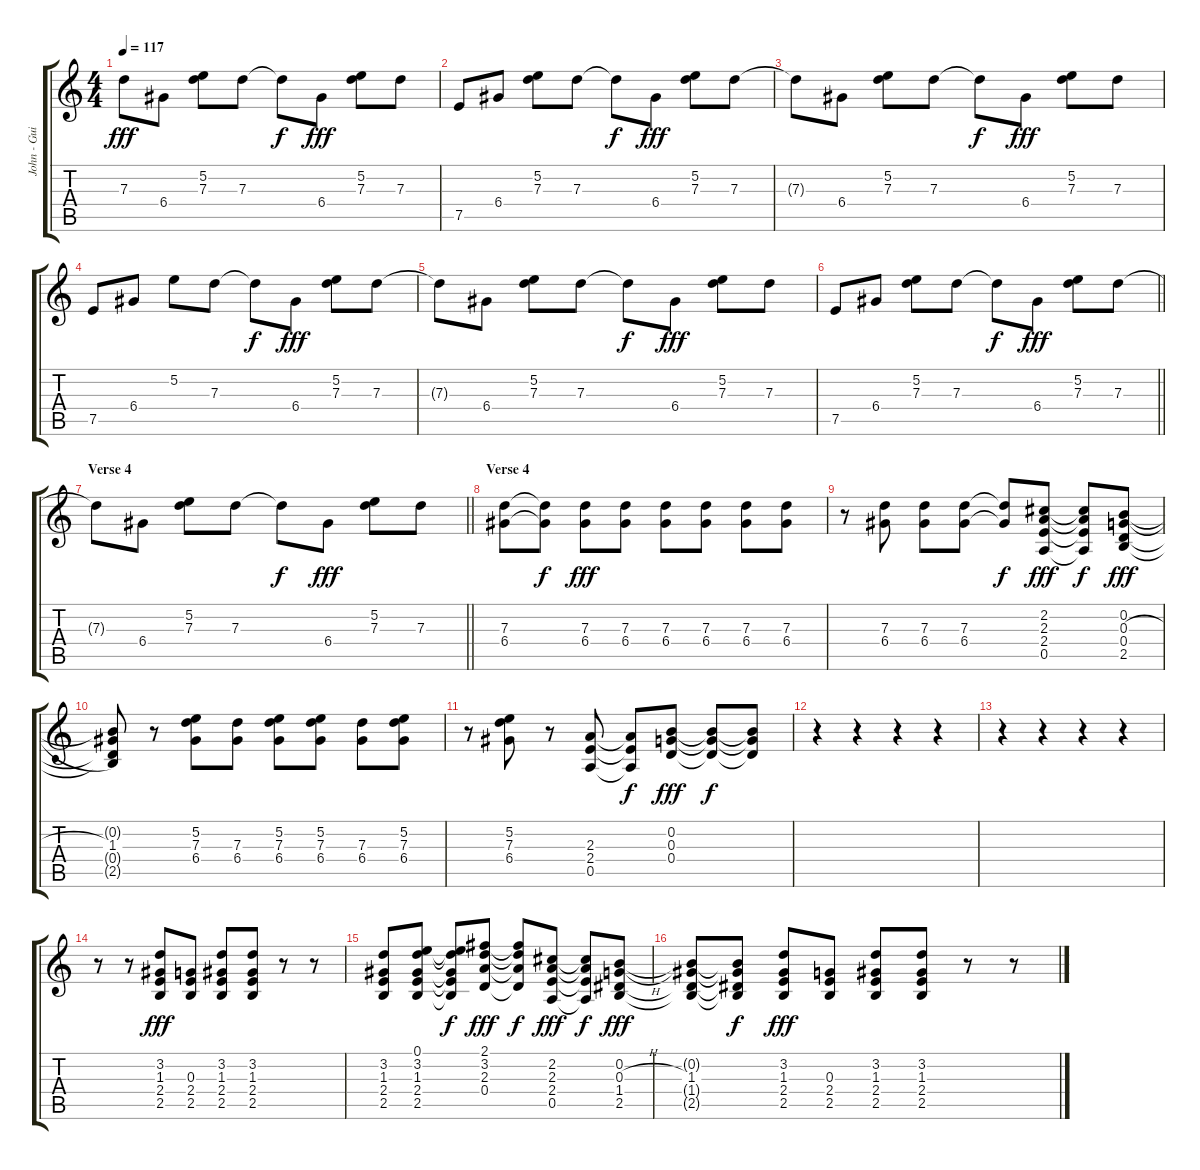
\track ("John - Guitar" "John - Gui") {instrument electricguitarclean}
\staff {score tabs}
\tuning (E4 B3 G3 D3 A2 E2) {hide}
\ts (4 4)
\tempo 117
\clef g2
\ks c
7.3{t}.8{dy fff} 6.4.8 (5.2 7.3).8 7.3.8 7.3{t}.8{dy f} 6.4.8{dy fff} (5.2 7.3).8 7.3.8 |
7.5.8 6.4.8 (5.2 7.3).8 7.3.8 7.3{t}.8{dy f} 6.4.8{dy fff} (5.2 7.3).8 7.3.8 |
7.3{t}.8 6.4.8 (5.2 7.3).8 7.3.8 7.3{t}.8{dy f} 6.4.8{dy fff} (5.2 7.3).8 7.3.8 |
7.5.8 6.4.8 5.2.8 7.3.8 7.3{t}.8{dy f} 6.4.8{dy fff} (5.2 7.3).8 7.3.8 |
7.3{t}.8 6.4.8 (5.2 7.3).8 7.3.8 7.3{t}.8{dy f} 6.4.8{dy fff} (5.2 7.3).8 7.3.8 |
\barLineRight lightlight
7.5.8 6.4.8 (5.2 7.3).8 7.3.8 7.3{t}.8{dy f} 6.4.8{dy fff} (5.2 7.3).8 7.3.8 |
\section ("" "Verse 4")
\barLineRight lightlight
7.3{t}.8 6.4.8 (5.2 7.3).8 7.3.8 7.3{t}.8{dy f} 6.4.8{dy fff} (5.2 7.3).8 7.3.8 |
\section ("" "Verse 4")
(7.3 6.4).8 (7.3{t} 6.4{t}).8{dy f} (7.3 6.4).8{dy fff} (7.3 6.4).8 (7.3 6.4).8 (7.3 6.4).8 (7.3 6.4).8 (7.3 6.4).8 |
r.8 (7.3 6.4).8 (7.3 6.4).8 (7.3 6.4).8 (7.3{t} 6.4{t}).8{dy f} (2.2 2.3 2.4 0.5).8{dy fff} (2.2{t} 2.3{t} 2.4{t} 0.5{t}).8{dy f} (0.2 0.3{h} 0.4 2.5).8{dy fff} |
(0.2{t} 1.3 0.4{t} 2.5{t}).8 r.8 (5.2 7.3 6.4).8 (7.3 6.4).8 (5.2 7.3 6.4).8 (5.2 7.3 6.4).8 (7.3 6.4).8 (5.2 7.3 6.4).8 |
r.8 (5.2 7.3 6.4).8 r.8 (2.3 2.4 0.5).8 (2.3{t} 2.4{t} 0.5{t}).8{dy f} (0.2 0.3 0.4).8{dy fff} (0.2{t} 0.3{t} 0.4{t}).8{dy f} (0.2{t} 0.3{t} 0.4{t}).8 |
r.4 r.4 r.4 r.4 |
r.4 r.4 r.4 r.4 |
r.8 r.8 (3.2 1.3 2.4 2.5).8{dy fff} (0.3 2.4 2.5).8 (3.2 1.3 2.4 2.5).8 (3.2 1.3 2.4 2.5).8 r.8 r.8 |
(3.2 1.3 2.4 2.5).8 (0.1 3.2 1.3 2.4 2.5).8 (0.1{t} 3.2{t} 1.3{t} 2.4{t} 2.5{t}).8{dy f} (2.1 3.2 2.3 0.4).8{dy fff} (2.1{t} 3.2{t} 2.3{t} 0.4{t}).8{dy f} (2.2 2.3 2.4 0.5).8{dy fff} (2.2{t} 2.3{t} 2.4{t} 0.5{t}).8{dy f} (0.2 0.3{h} 1.4 2.5).8{dy fff} |
(0.2{t} 1.3 1.4{t} 2.5{t}).8 (0.2{t} 1.3{t} 1.4{t} 2.5{t}).8{dy f} (3.2 1.3 2.4 2.5).8{dy fff} (0.3 2.4 2.5).8 (3.2 1.3 2.4 2.5).8 (3.2 1.3 2.4 2.5).8 r.8 r.8
